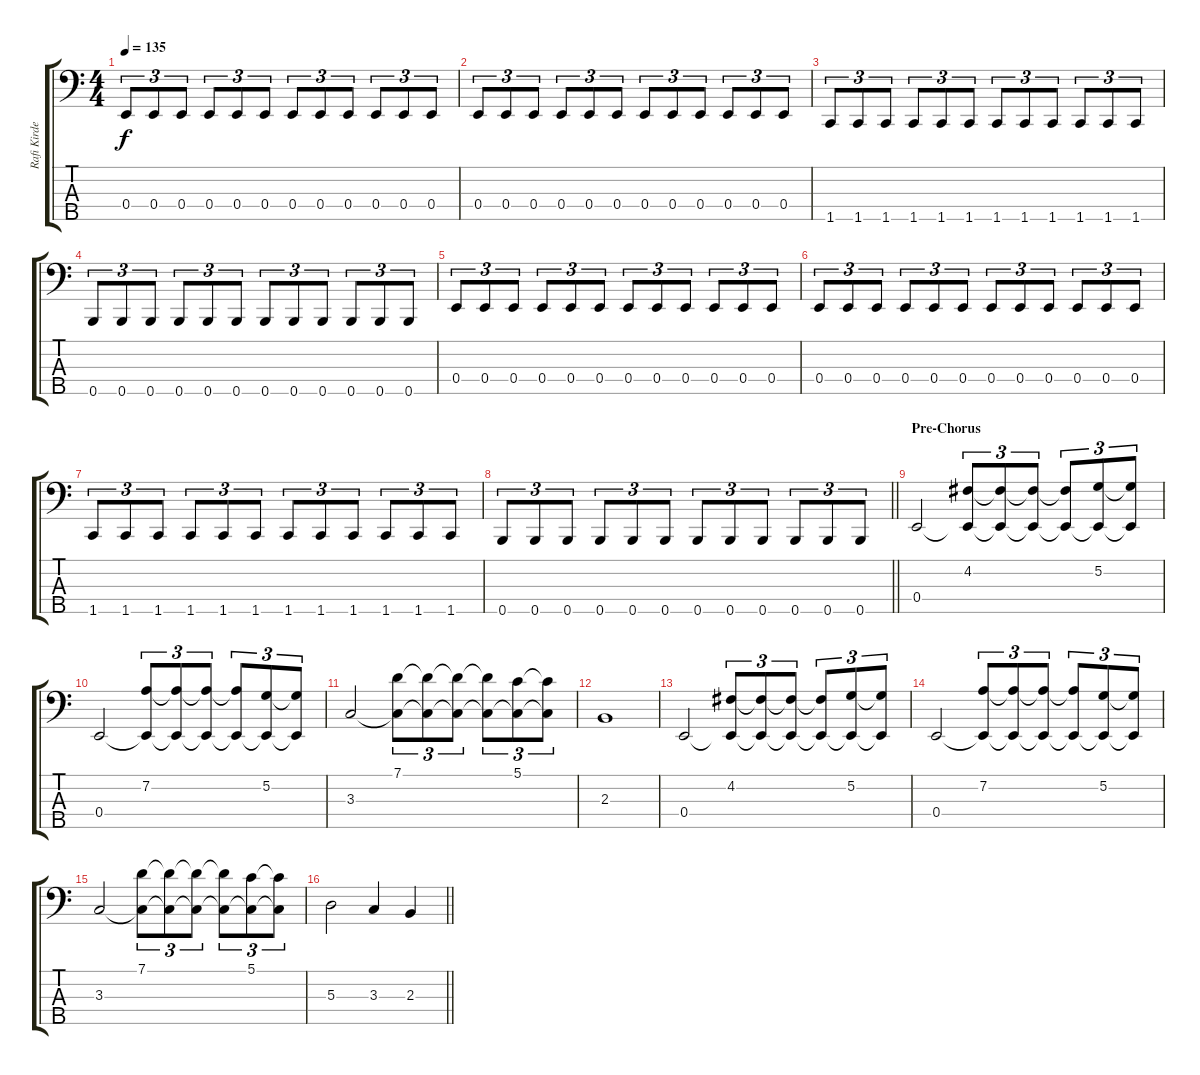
\track ("Rafi Kirder" "Rafi Kirde") {instrument electricbassfinger}
\staff {score tabs}
\tuning (G2 D2 A1 E1 B0) {hide}
\ts (4 4)
\tempo 135
\clef f4
\ks c
0.4.8{tu (3 2) dy f} 0.4.8{tu (3 2)} 0.4.8{tu (3 2)} 0.4.8{tu (3 2)} 0.4.8{tu (3 2)} 0.4.8{tu (3 2)} 0.4.8{tu (3 2)} 0.4.8{tu (3 2)} 0.4.8{tu (3 2)} 0.4.8{tu (3 2)} 0.4.8{tu (3 2)} 0.4.8{tu (3 2)} |
0.4.8{tu (3 2)} 0.4.8{tu (3 2)} 0.4.8{tu (3 2)} 0.4.8{tu (3 2)} 0.4.8{tu (3 2)} 0.4.8{tu (3 2)} 0.4.8{tu (3 2)} 0.4.8{tu (3 2)} 0.4.8{tu (3 2)} 0.4.8{tu (3 2)} 0.4.8{tu (3 2)} 0.4.8{tu (3 2)} |
1.5.8{tu (3 2)} 1.5.8{tu (3 2)} 1.5.8{tu (3 2)} 1.5.8{tu (3 2)} 1.5.8{tu (3 2)} 1.5.8{tu (3 2)} 1.5.8{tu (3 2)} 1.5.8{tu (3 2)} 1.5.8{tu (3 2)} 1.5.8{tu (3 2)} 1.5.8{tu (3 2)} 1.5.8{tu (3 2)} |
0.5.8{tu (3 2)} 0.5.8{tu (3 2)} 0.5.8{tu (3 2)} 0.5.8{tu (3 2)} 0.5.8{tu (3 2)} 0.5.8{tu (3 2)} 0.5.8{tu (3 2)} 0.5.8{tu (3 2)} 0.5.8{tu (3 2)} 0.5.8{tu (3 2)} 0.5.8{tu (3 2)} 0.5.8{tu (3 2)} |
0.4.8{tu (3 2)} 0.4.8{tu (3 2)} 0.4.8{tu (3 2)} 0.4.8{tu (3 2)} 0.4.8{tu (3 2)} 0.4.8{tu (3 2)} 0.4.8{tu (3 2)} 0.4.8{tu (3 2)} 0.4.8{tu (3 2)} 0.4.8{tu (3 2)} 0.4.8{tu (3 2)} 0.4.8{tu (3 2)} |
0.4.8{tu (3 2)} 0.4.8{tu (3 2)} 0.4.8{tu (3 2)} 0.4.8{tu (3 2)} 0.4.8{tu (3 2)} 0.4.8{tu (3 2)} 0.4.8{tu (3 2)} 0.4.8{tu (3 2)} 0.4.8{tu (3 2)} 0.4.8{tu (3 2)} 0.4.8{tu (3 2)} 0.4.8{tu (3 2)} |
1.5.8{tu (3 2)} 1.5.8{tu (3 2)} 1.5.8{tu (3 2)} 1.5.8{tu (3 2)} 1.5.8{tu (3 2)} 1.5.8{tu (3 2)} 1.5.8{tu (3 2)} 1.5.8{tu (3 2)} 1.5.8{tu (3 2)} 1.5.8{tu (3 2)} 1.5.8{tu (3 2)} 1.5.8{tu (3 2)} |
\barLineRight lightlight
0.5.8{tu (3 2)} 0.5.8{tu (3 2)} 0.5.8{tu (3 2)} 0.5.8{tu (3 2)} 0.5.8{tu (3 2)} 0.5.8{tu (3 2)} 0.5.8{tu (3 2)} 0.5.8{tu (3 2)} 0.5.8{tu (3 2)} 0.5.8{tu (3 2)} 0.5.8{tu (3 2)} 0.5.8{tu (3 2)} |
\section ("" "Pre-Chorus")
0.4.2 (4.2 0.4{t}).8{tu (3 2)} (4.2{t} 0.4{t}).8{tu (3 2)} (4.2{t} 0.4{t}).8{tu (3 2)} (4.2{t} 0.4{t}).8{tu (3 2)} (5.2 0.4{t}).8{tu (3 2)} (5.2{t} 0.4{t}).8{tu (3 2)} |
0.4.2 (7.2 0.4{t}).8{tu (3 2)} (7.2{t} 0.4{t}).8{tu (3 2)} (7.2{t} 0.4{t}).8{tu (3 2)} (7.2{t} 0.4{t}).8{tu (3 2)} (5.2 0.4{t}).8{tu (3 2)} (5.2{t} 0.4{t}).8{tu (3 2)} |
3.3.2 (7.1 3.3{t}).8{tu (3 2)} (7.1{t} 3.3{t}).8{tu (3 2)} (7.1{t} 3.3{t}).8{tu (3 2)} (7.1{t} 3.3{t}).8{tu (3 2)} (5.1 3.3{t}).8{tu (3 2)} (5.1{t} 3.3{t}).8{tu (3 2)} |
2.3.1 |
0.4.2 (4.2 0.4{t}).8{tu (3 2)} (4.2{t} 0.4{t}).8{tu (3 2)} (4.2{t} 0.4{t}).8{tu (3 2)} (4.2{t} 0.4{t}).8{tu (3 2)} (5.2 0.4{t}).8{tu (3 2)} (5.2{t} 0.4{t}).8{tu (3 2)} |
0.4.2 (7.2 0.4{t}).8{tu (3 2)} (7.2{t} 0.4{t}).8{tu (3 2)} (7.2{t} 0.4{t}).8{tu (3 2)} (7.2{t} 0.4{t}).8{tu (3 2)} (5.2 0.4{t}).8{tu (3 2)} (5.2{t} 0.4{t}).8{tu (3 2)} |
3.3.2 (7.1 3.3{t}).8{tu (3 2)} (7.1{t} 3.3{t}).8{tu (3 2)} (7.1{t} 3.3{t}).8{tu (3 2)} (7.1{t} 3.3{t}).8{tu (3 2)} (5.1 3.3{t}).8{tu (3 2)} (5.1{t} 3.3{t}).8{tu (3 2)} |
\barLineRight lightlight
5.3.2 3.3.4 2.3.4
